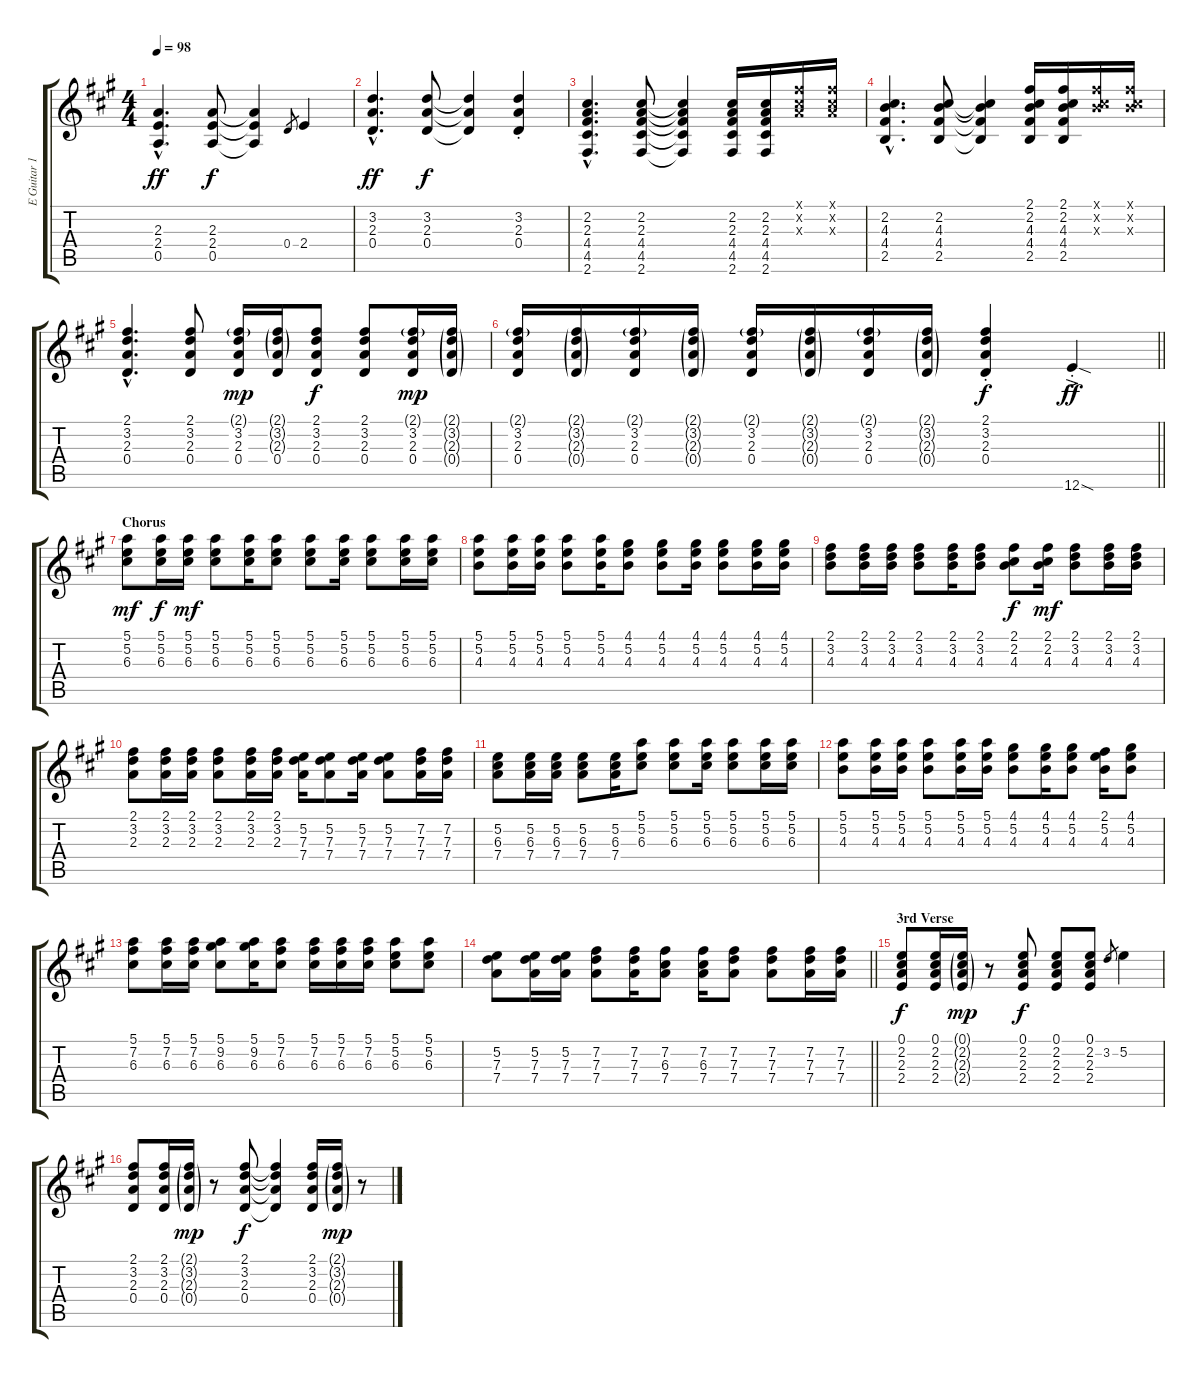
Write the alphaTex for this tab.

\track ("E Guitar 1" "E Guitar 1") {instrument overdrivenguitar}
\staff {score tabs}
\tuning (E4 B3 G3 D3 A2 E2) {hide}
\ts (4 4)
\tempo 98
\clef g2
\ks a
(2.3{hac} 2.4{hac} 0.5{hac}).4{d dy ff} (2.3 2.4 0.5).8{dy f} (2.3{t} 2.4{t} 0.5{t}).4 0.4.8{gr} 2.4.4 |
(3.2{hac} 2.3{hac} 0.4{hac}).4{d dy ff} (3.2 2.3 0.4).8{dy f} (3.2{t} 2.3{t} 0.4{t}).4 (3.2{st} 2.3{st} 0.4{st}).4 |
(2.2{hac} 2.3{hac} 4.4{hac} 4.5{hac} 2.6{hac}).4{d} (2.2 2.3 4.4 4.5 2.6).8 (2.2{t} 2.3{t} 4.4{t} 4.5{t} 2.6{t}).4 (2.2 2.3 4.4 4.5 2.6).16 (2.2 2.3 4.4 4.5 2.6).16 (2.1{x} 2.2{x} 2.3{x}).16 (2.1{x} 2.2{x} 2.3{x}).16 |
(2.2{hac} 4.3{hac} 4.4{hac} 2.5{hac}).4{d} (2.2 4.3 4.4 2.5).8 (2.2{t} 4.3{t} 4.4{t} 2.5{t}).4 (2.1 2.2 4.3 4.4 2.5).16 (2.1 2.2 4.3 4.4 2.5).16 (2.1{x} 2.2{x} 4.3{x}).16 (2.1{x} 2.2{x} 4.3{x}).16 |
(2.1{hac} 3.2{hac} 2.3{hac} 0.4{hac}).4{d} (2.1 3.2 2.3 0.4).8 (2.1{g} 3.2 2.3 0.4).16{dy mp} (2.1{g} 3.2{g} 2.3{g} 0.4).16 (2.1 3.2 2.3 0.4).8{dy f} (2.1 3.2 2.3 0.4).8 (2.1{g} 3.2 2.3 0.4).16{dy mp} (2.1{g} 3.2{g} 2.3{g} 0.4{g}).16 |
\barLineRight lightlight
(2.1{g} 3.2 2.3 0.4).16 (2.1{g} 3.2{g} 2.3{g} 0.4{g}).16 (2.1{g} 3.2 2.3 0.4).16 (2.1{g} 3.2{g} 2.3{g} 0.4{g}).16 (2.1{g} 3.2 2.3 0.4).16 (2.1{g} 3.2{g} 2.3{g} 0.4{g}).16 (2.1{g} 3.2 2.3 0.4).16 (2.1{g} 3.2{g} 2.3{g} 0.4{g}).16 (2.1{st} 3.2{st} 2.3{st} 0.4{st}).4{dy f} 12.6{sod ac st}.4{dy ff} |
\section ("" "Chorus")
(5.1 5.2 6.3).8{dy mf} (5.1 5.2 6.3).16{dy f} (5.1 5.2 6.3).16{dy mf} (5.1 5.2 6.3).8 (5.1 5.2 6.3).16 (5.1 5.2 6.3).8 (5.1 5.2 6.3).8 (5.1 5.2 6.3).16 (5.1 5.2 6.3).8 (5.1 5.2 6.3).16 (5.1 5.2 6.3).16 |
(5.1 5.2 4.3).8 (5.1 5.2 4.3).16 (5.1 5.2 4.3).16 (5.1 5.2 4.3).8 (5.1 5.2 4.3).16 (4.1 5.2 4.3).8 (4.1 5.2 4.3).8 (4.1 5.2 4.3).16 (4.1 5.2 4.3).8 (4.1 5.2 4.3).16 (4.1 5.2 4.3).16 |
(2.1 3.2 4.3).8 (2.1 3.2 4.3).16 (2.1 3.2 4.3).16 (2.1 3.2 4.3).8 (2.1 3.2 4.3).16 (2.1 3.2 4.3).8 (2.1 2.2 4.3).8{dy f} (2.1 2.2 4.3).16{dy mf} (2.1 3.2 4.3).8 (2.1 3.2 4.3).16 (2.1 3.2 4.3).16 |
(2.1 3.2 2.3).8 (2.1 3.2 2.3).16 (2.1 3.2 2.3).16 (2.1 3.2 2.3).8 (2.1 3.2 2.3).16 (2.1 3.2 2.3).16 (5.2 7.3 7.4).16 (5.2 7.3 7.4).8 (5.2 7.3 7.4).16 (5.2 7.3 7.4).8 (7.2 7.3 7.4).16 (7.2 7.3 7.4).16 |
(5.2 6.3 7.4).8 (5.2 6.3 7.4).16 (5.2 6.3 7.4).16 (5.2 6.3 7.4).8 (5.2 6.3 7.4).16 (5.1 5.2 6.3).8 (5.1 5.2 6.3).8 (5.1 5.2 6.3).16 (5.1 5.2 6.3).8 (5.1 5.2 6.3).16 (5.1 5.2 6.3).16 |
(5.1 5.2 4.3).8 (5.1 5.2 4.3).16 (5.1 5.2 4.3).16 (5.1 5.2 4.3).8 (5.1 5.2 4.3).16 (5.1 5.2 4.3).16 (4.1 5.2 4.3).8 (4.1 5.2 4.3).16 (4.1 5.2 4.3).8 (2.1 5.2 4.3).16 (4.1 5.2 4.3).8 |
(5.1 7.2 6.3).8 (5.1 7.2 6.3).16 (5.1 7.2 6.3).16 (5.1 9.2 6.3).8 (5.1 9.2 6.3).16 (5.1 7.2 6.3).8 (5.1 7.2 6.3).16 (5.1 7.2 6.3).16 (5.1 7.2 6.3).16 (5.1 5.2 6.3).8 (5.1 5.2 6.3).8 |
\barLineRight lightlight
(5.2 7.3 7.4).8 (5.2 7.3 7.4).16 (5.2 7.3 7.4).16 (7.2 7.3 7.4).8 (7.2 7.3 7.4).16 (7.2 6.3 7.4).8 (7.2 6.3 7.4).16 (7.2 7.3 7.4).8 (7.2 7.3 7.4).8 (7.2 7.3 7.4).16 (7.2 7.3 7.4).16 |
\section ("" "3rd Verse")
(0.1 2.2 2.3 2.4).8{dy f} (0.1 2.2 2.3 2.4).16 (0.1{g} 2.2{g} 2.3{g} 2.4{g}).16{dy mp} r.8 (0.1 2.2 2.3 2.4).8{dy f} (0.1 2.2 2.3 2.4).8 (0.1 2.2 2.3 2.4).8 3.2.8{gr} 5.2.4 |
(2.1 3.2 2.3 0.4).8 (2.1 3.2 2.3 0.4).16 (2.1{g} 3.2{g} 2.3{g} 0.4{g}).16{dy mp} r.8 (2.1 3.2 2.3 0.4).8{dy f} (2.1{t} 3.2{t} 2.3{t} 0.4{t}).4 (2.1 3.2 2.3 0.4).16 (2.1{g} 3.2{g} 2.3{g} 0.4{g}).16{dy mp} r.8
